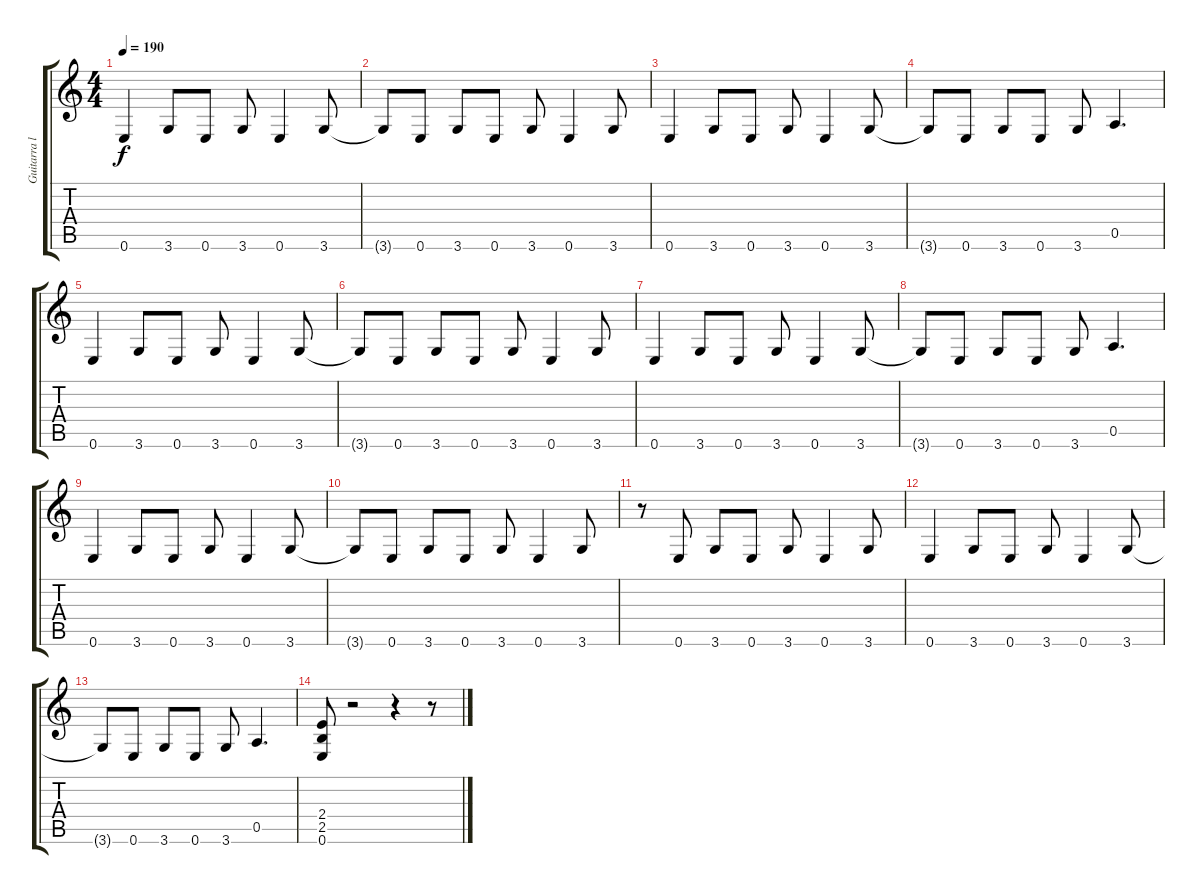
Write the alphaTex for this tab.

\track ("Guitarra l" "Guitarra l") {instrument distortionguitar}
\staff {score tabs}
\tuning (E4 B3 G3 D3 A2 E2) {hide}
\ts (4 4)
\tempo 190
\clef g2
\ks c
0.6.4{dy f} 3.6.8 0.6.8 3.6.8 0.6.4 3.6.8 |
3.6{t}.8 0.6.8 3.6.8 0.6.8 3.6.8 0.6.4 3.6.8 |
0.6.4 3.6.8 0.6.8 3.6.8 0.6.4 3.6.8 |
3.6{t}.8 0.6.8 3.6.8 0.6.8 3.6.8 0.5.4{d} |
0.6.4 3.6.8 0.6.8 3.6.8 0.6.4 3.6.8 |
3.6{t}.8 0.6.8 3.6.8 0.6.8 3.6.8 0.6.4 3.6.8 |
0.6.4 3.6.8 0.6.8 3.6.8 0.6.4 3.6.8 |
3.6{t}.8 0.6.8 3.6.8 0.6.8 3.6.8 0.5.4{d} |
0.6.4 3.6.8 0.6.8 3.6.8 0.6.4 3.6.8 |
3.6{t}.8 0.6.8 3.6.8 0.6.8 3.6.8 0.6.4 3.6.8 |
r.8 0.6.8 3.6.8 0.6.8 3.6.8 0.6.4 3.6.8 |
0.6.4 3.6.8 0.6.8 3.6.8 0.6.4 3.6.8 |
3.6{t}.8 0.6.8 3.6.8 0.6.8 3.6.8 0.5.4{d} |
(2.4 2.5 0.6).8 r.2 r.4 r.8
